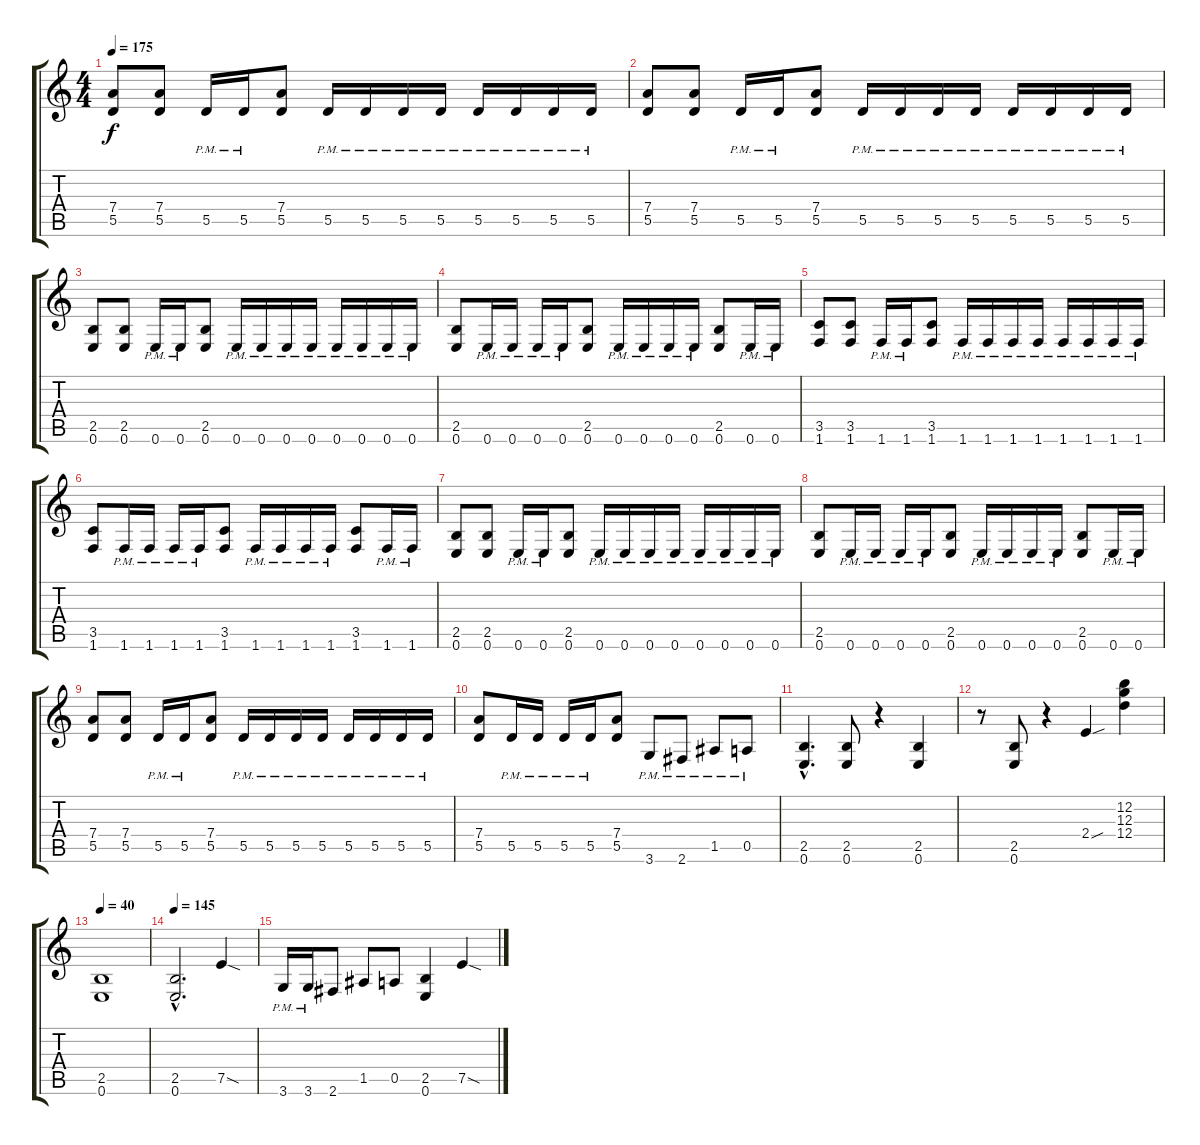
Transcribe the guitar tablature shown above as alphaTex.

\track "" {instrument distortionguitar}
\staff {score tabs}
\tuning (E4 B3 G3 D3 A2 E2) {hide}
\ts (4 4)
\tempo 175
\clef g2
\ks c
(7.4 5.5).8{dy f} (7.4 5.5).8 5.5{pm}.16 5.5{pm}.16 (7.4 5.5).8 5.5{pm}.16 5.5{pm}.16 5.5{pm}.16 5.5{pm}.16 5.5{pm}.16 5.5{pm}.16 5.5{pm}.16 5.5{pm}.16 |
(7.4 5.5).8 (7.4 5.5).8 5.5{pm}.16 5.5{pm}.16 (7.4 5.5).8 5.5{pm}.16 5.5{pm}.16 5.5{pm}.16 5.5{pm}.16 5.5{pm}.16 5.5{pm}.16 5.5{pm}.16 5.5{pm}.16 |
(2.5 0.6).8 (2.5 0.6).8 0.6{pm}.16 0.6{pm}.16 (2.5 0.6).8 0.6{pm}.16 0.6{pm}.16 0.6{pm}.16 0.6{pm}.16 0.6{pm}.16 0.6{pm}.16 0.6{pm}.16 0.6{pm}.16 |
(2.5 0.6).8 0.6{pm}.16 0.6{pm}.16 0.6{pm}.16 0.6{pm}.16 (2.5 0.6).8 0.6{pm}.16 0.6{pm}.16 0.6{pm}.16 0.6{pm}.16 (2.5 0.6).8 0.6{pm}.16 0.6{pm}.16 |
(3.5 1.6).8 (3.5 1.6).8 1.6{pm}.16 1.6{pm}.16 (3.5 1.6).8 1.6{pm}.16 1.6{pm}.16 1.6{pm}.16 1.6{pm}.16 1.6{pm}.16 1.6{pm}.16 1.6{pm}.16 1.6{pm}.16 |
(3.5 1.6).8 1.6{pm}.16 1.6{pm}.16 1.6{pm}.16 1.6{pm}.16 (3.5 1.6).8 1.6{pm}.16 1.6{pm}.16 1.6{pm}.16 1.6{pm}.16 (3.5 1.6).8 1.6{pm}.16 1.6{pm}.16 |
(2.5 0.6).8 (2.5 0.6).8 0.6{pm}.16 0.6{pm}.16 (2.5 0.6).8 0.6{pm}.16 0.6{pm}.16 0.6{pm}.16 0.6{pm}.16 0.6{pm}.16 0.6{pm}.16 0.6{pm}.16 0.6{pm}.16 |
(2.5 0.6).8 0.6{pm}.16 0.6{pm}.16 0.6{pm}.16 0.6{pm}.16 (2.5 0.6).8 0.6{pm}.16 0.6{pm}.16 0.6{pm}.16 0.6{pm}.16 (2.5 0.6).8 0.6{pm}.16 0.6{pm}.16 |
(7.4 5.5).8 (7.4 5.5).8 5.5{pm}.16 5.5{pm}.16 (7.4 5.5).8 5.5{pm}.16 5.5{pm}.16 5.5{pm}.16 5.5{pm}.16 5.5{pm}.16 5.5{pm}.16 5.5{pm}.16 5.5{pm}.16 |
(7.4 5.5).8 5.5{pm}.16 5.5{pm}.16 5.5{pm}.16 5.5{pm}.16 (7.4 5.5).8 3.6{pm}.8 2.6{pm}.8 1.5{pm}.8 0.5{pm}.8 |
(2.5{hac} 0.6{hac}).4{d} (2.5 0.6).8 r.4 (2.5 0.6).4 |
r.8 (2.5 0.6).8 r.4 2.4{sou}.4 (12.2 12.3 12.4).4 |
\tempo 40
(2.5 0.6).1 |
\tempo 145
(2.5{hac} 0.6{hac}).2{d} 7.5{sod}.4 |
3.6{pm}.16 3.6{pm}.16 2.6.8 1.5.8 0.5.8 (2.5 0.6).4 7.5{sod}.4
